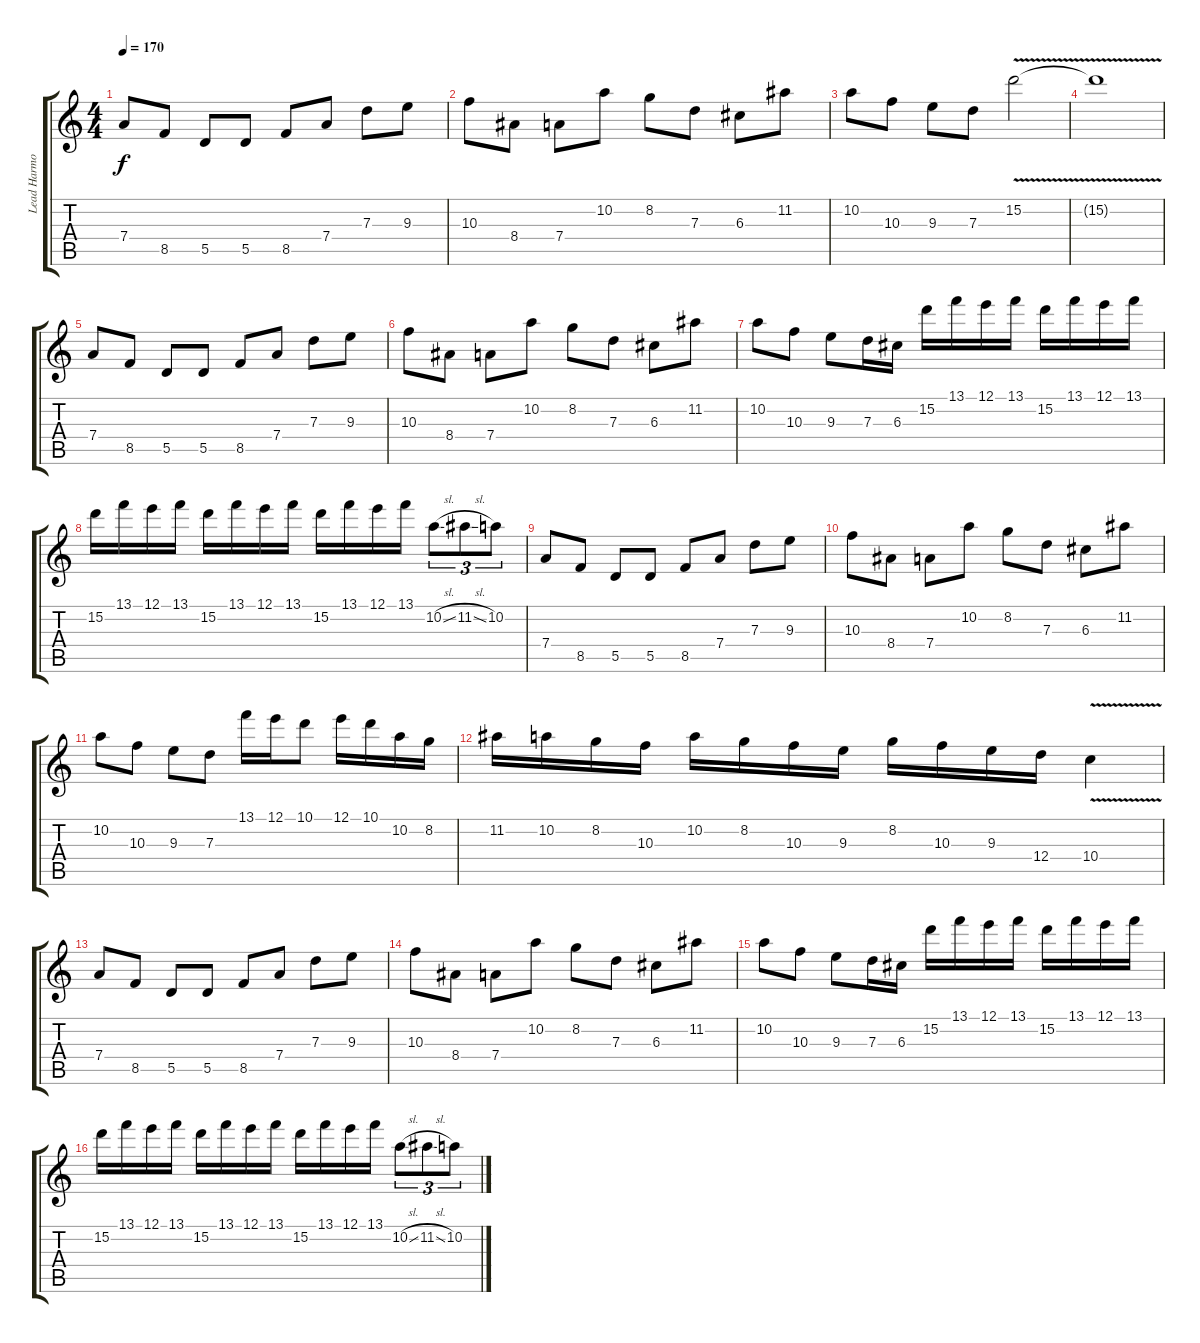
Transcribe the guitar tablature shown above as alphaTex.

\track ("Lead Harmony" "Lead Harmo") {instrument overdrivenguitar}
\staff {score tabs}
\tuning (E4 B3 G3 D3 A2 D2) {hide}
\ts (4 4)
\tempo 170
\clef g2
\ks c
7.4.8{dy f} 8.5.8 5.5.8 5.5.8 8.5.8 7.4.8 7.3.8 9.3.8 |
10.3.8 8.4.8 7.4.8 10.2.8 8.2.8 7.3.8 6.3.8 11.2.8 |
10.2.8 10.3.8 9.3.8 7.3.8 15.2{v}.2 |
15.2{t}.1 |
7.4.8 8.5.8 5.5.8 5.5.8 8.5.8 7.4.8 7.3.8 9.3.8 |
10.3.8 8.4.8 7.4.8 10.2.8 8.2.8 7.3.8 6.3.8 11.2.8 |
10.2.8 10.3.8 9.3.8 7.3.16 6.3.16 15.2.16 13.1.16 12.1.16 13.1.16 15.2.16 13.1.16 12.1.16 13.1.16 |
15.2.16 13.1.16 12.1.16 13.1.16 15.2.16 13.1.16 12.1.16 13.1.16 15.2.16 13.1.16 12.1.16 13.1.16 10.2{sl}.8{tu (3 2)} 11.2{sl}.8{tu (3 2)} 10.2.8{tu (3 2)} |
7.4.8 8.5.8 5.5.8 5.5.8 8.5.8 7.4.8 7.3.8 9.3.8 |
10.3.8 8.4.8 7.4.8 10.2.8 8.2.8 7.3.8 6.3.8 11.2.8 |
10.2.8 10.3.8 9.3.8 7.3.8 13.1.16 12.1.16 10.1.8 12.1.16 10.1.16 10.2.16 8.2.16 |
11.2.16 10.2.16 8.2.16 10.3.16 10.2.16 8.2.16 10.3.16 9.3.16 8.2.16 10.3.16 9.3.16 12.4.16 10.4{v}.4 |
7.4.8 8.5.8 5.5.8 5.5.8 8.5.8 7.4.8 7.3.8 9.3.8 |
10.3.8 8.4.8 7.4.8 10.2.8 8.2.8 7.3.8 6.3.8 11.2.8 |
10.2.8 10.3.8 9.3.8 7.3.16 6.3.16 15.2.16 13.1.16 12.1.16 13.1.16 15.2.16 13.1.16 12.1.16 13.1.16 |
15.2.16 13.1.16 12.1.16 13.1.16 15.2.16 13.1.16 12.1.16 13.1.16 15.2.16 13.1.16 12.1.16 13.1.16 10.2{sl}.8{tu (3 2)} 11.2{sl}.8{tu (3 2)} 10.2.8{tu (3 2)}
